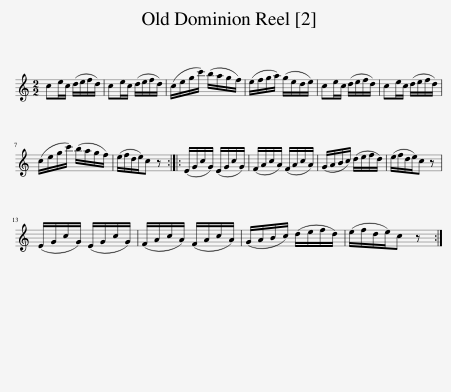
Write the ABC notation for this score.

X:1
L:1/8
M:2/2
I:linebreak $
K:C
V:1 treble
V:1
 ce/c/ (d/e/f/d/) | ce/c/ (d/e/f/d/) | (c/e/g/c'/) (b/a/g/f/) | (e/f/g/a/) (g/e/d/e/) | ce/c/ (d/e/f/d/) | %5
 ce/c/ (d/e/f/d/) |$ (c/e/g/c'/) (b/a/g/f/) | (e/f/d/e/)c z :: (E/G/c/G/) (E/G/c/G/) | (F/A/c/A/) (F/A/c/A/) | %10
 (G/A/B/c/) (d/e/f/d/) | (e/f/d/e/)c z |$ (E/G/c/G/) (E/G/c/G/) | (F/A/c/A/) (F/A/c/A/) | (G/A/B/c/) (d/e/f/d/) | %15
 (e/f/d/e/)c z :| %16
